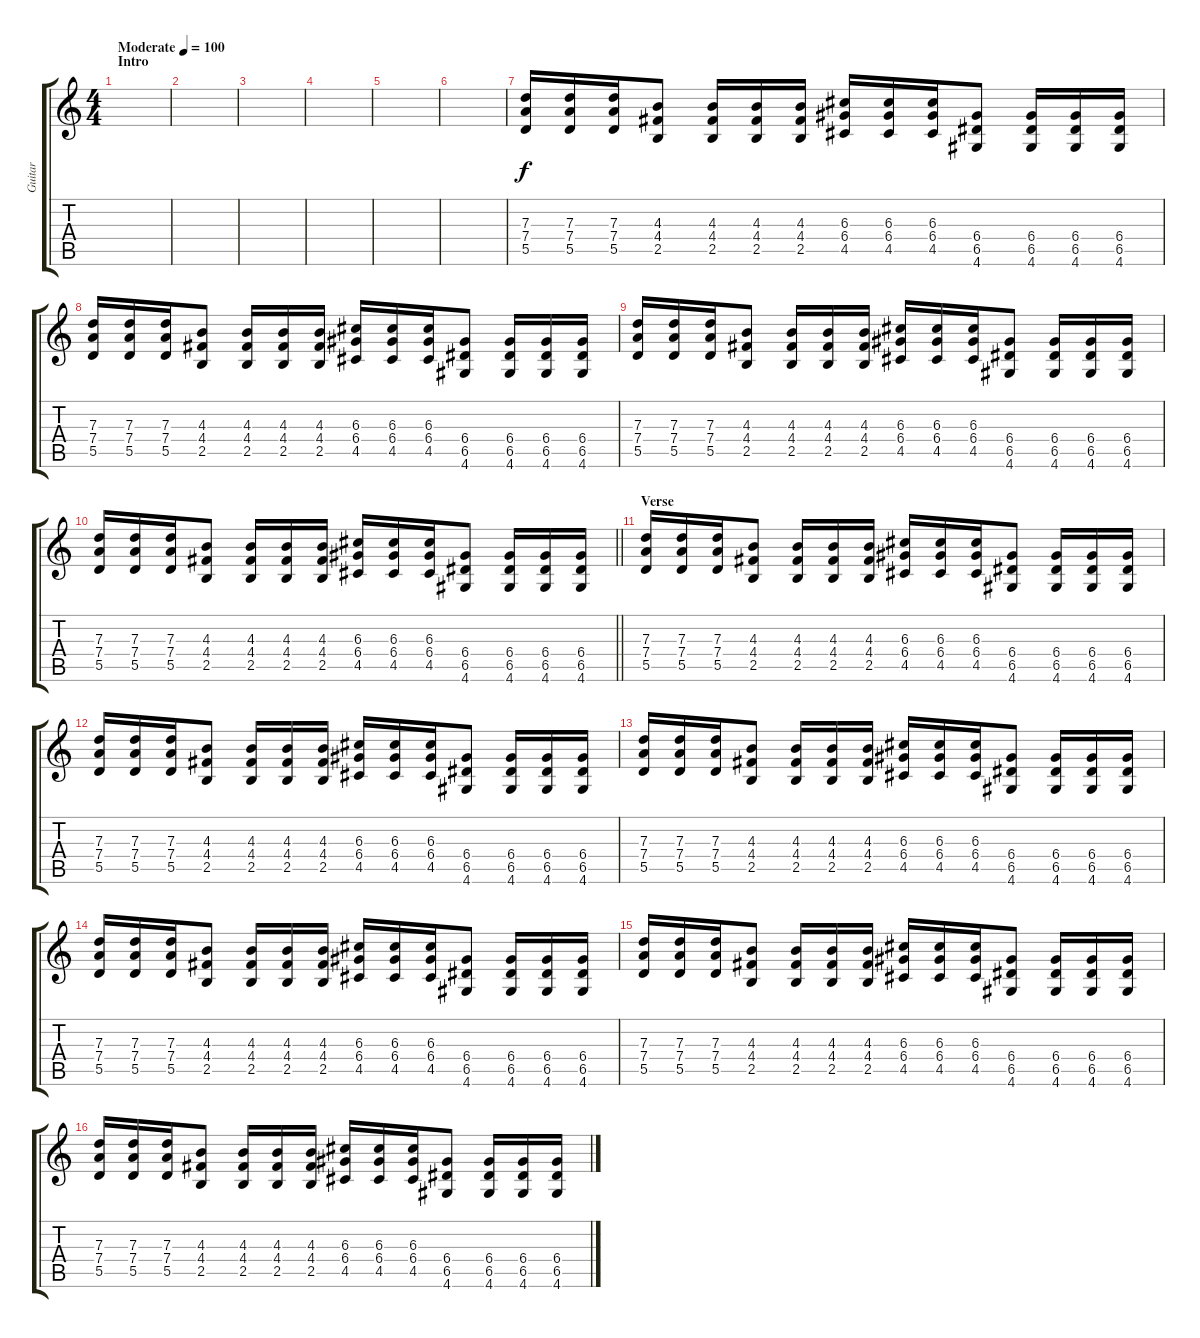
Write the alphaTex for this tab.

\track ("Guitar" "Guitar") {instrument overdrivenguitar}
\staff {score tabs}
\tuning (E4 B3 G3 D3 A2 E2) {hide}
\ts (4 4)
\section ("" "Intro")
\tempo (100 "Moderate")
\clef g2
\ks c
|
|
|
|
|
|
(7.3 7.4 5.5).16 (7.3 7.4 5.5).16 (7.3 7.4 5.5).16 (4.3 4.4 2.5).8 (4.3 4.4 2.5).16 (4.3 4.4 2.5).16 (4.3 4.4 2.5).16 (6.3 6.4 4.5).16 (6.3 6.4 4.5).16 (6.3 6.4 4.5).16 (6.4 6.5 4.6).8 (6.4 6.5 4.6).16 (6.4 6.5 4.6).16 (6.4 6.5 4.6).16 |
(7.3 7.4 5.5).16 (7.3 7.4 5.5).16 (7.3 7.4 5.5).16 (4.3 4.4 2.5).8 (4.3 4.4 2.5).16 (4.3 4.4 2.5).16 (4.3 4.4 2.5).16 (6.3 6.4 4.5).16 (6.3 6.4 4.5).16 (6.3 6.4 4.5).16 (6.4 6.5 4.6).8 (6.4 6.5 4.6).16 (6.4 6.5 4.6).16 (6.4 6.5 4.6).16 |
(7.3 7.4 5.5).16 (7.3 7.4 5.5).16 (7.3 7.4 5.5).16 (4.3 4.4 2.5).8 (4.3 4.4 2.5).16 (4.3 4.4 2.5).16 (4.3 4.4 2.5).16 (6.3 6.4 4.5).16 (6.3 6.4 4.5).16 (6.3 6.4 4.5).16 (6.4 6.5 4.6).8 (6.4 6.5 4.6).16 (6.4 6.5 4.6).16 (6.4 6.5 4.6).16 |
\barLineRight lightlight
(7.3 7.4 5.5).16 (7.3 7.4 5.5).16 (7.3 7.4 5.5).16 (4.3 4.4 2.5).8 (4.3 4.4 2.5).16 (4.3 4.4 2.5).16 (4.3 4.4 2.5).16 (6.3 6.4 4.5).16 (6.3 6.4 4.5).16 (6.3 6.4 4.5).16 (6.4 6.5 4.6).8 (6.4 6.5 4.6).16 (6.4 6.5 4.6).16 (6.4 6.5 4.6).16 |
\section ("" "Verse")
(7.3 7.4 5.5).16 (7.3 7.4 5.5).16 (7.3 7.4 5.5).16 (4.3 4.4 2.5).8 (4.3 4.4 2.5).16 (4.3 4.4 2.5).16 (4.3 4.4 2.5).16 (6.3 6.4 4.5).16 (6.3 6.4 4.5).16 (6.3 6.4 4.5).16 (6.4 6.5 4.6).8 (6.4 6.5 4.6).16 (6.4 6.5 4.6).16 (6.4 6.5 4.6).16 |
(7.3 7.4 5.5).16 (7.3 7.4 5.5).16 (7.3 7.4 5.5).16 (4.3 4.4 2.5).8 (4.3 4.4 2.5).16 (4.3 4.4 2.5).16 (4.3 4.4 2.5).16 (6.3 6.4 4.5).16 (6.3 6.4 4.5).16 (6.3 6.4 4.5).16 (6.4 6.5 4.6).8 (6.4 6.5 4.6).16 (6.4 6.5 4.6).16 (6.4 6.5 4.6).16 |
(7.3 7.4 5.5).16 (7.3 7.4 5.5).16 (7.3 7.4 5.5).16 (4.3 4.4 2.5).8 (4.3 4.4 2.5).16 (4.3 4.4 2.5).16 (4.3 4.4 2.5).16 (6.3 6.4 4.5).16 (6.3 6.4 4.5).16 (6.3 6.4 4.5).16 (6.4 6.5 4.6).8 (6.4 6.5 4.6).16 (6.4 6.5 4.6).16 (6.4 6.5 4.6).16 |
(7.3 7.4 5.5).16 (7.3 7.4 5.5).16 (7.3 7.4 5.5).16 (4.3 4.4 2.5).8 (4.3 4.4 2.5).16 (4.3 4.4 2.5).16 (4.3 4.4 2.5).16 (6.3 6.4 4.5).16 (6.3 6.4 4.5).16 (6.3 6.4 4.5).16 (6.4 6.5 4.6).8 (6.4 6.5 4.6).16 (6.4 6.5 4.6).16 (6.4 6.5 4.6).16 |
(7.3 7.4 5.5).16 (7.3 7.4 5.5).16 (7.3 7.4 5.5).16 (4.3 4.4 2.5).8 (4.3 4.4 2.5).16 (4.3 4.4 2.5).16 (4.3 4.4 2.5).16 (6.3 6.4 4.5).16 (6.3 6.4 4.5).16 (6.3 6.4 4.5).16 (6.4 6.5 4.6).8 (6.4 6.5 4.6).16 (6.4 6.5 4.6).16 (6.4 6.5 4.6).16 |
(7.3 7.4 5.5).16 (7.3 7.4 5.5).16 (7.3 7.4 5.5).16 (4.3 4.4 2.5).8 (4.3 4.4 2.5).16 (4.3 4.4 2.5).16 (4.3 4.4 2.5).16 (6.3 6.4 4.5).16 (6.3 6.4 4.5).16 (6.3 6.4 4.5).16 (6.4 6.5 4.6).8 (6.4 6.5 4.6).16 (6.4 6.5 4.6).16 (6.4 6.5 4.6).16
